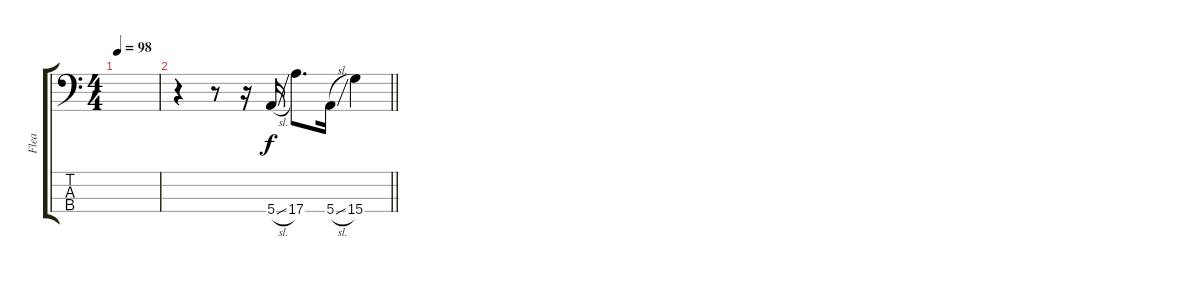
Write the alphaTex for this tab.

\track ("Flea" "Flea") {instrument electricbassfinger}
\staff {score tabs}
\tuning (G2 D2 A1 E1) {hide}
\ts (4 4)
\tempo 98
\clef f4
\ks c
|
\barLineRight lightlight
r.4 r.8 r.16 5.4{sl}.16{dy f} 17.4.8{d} 5.4{sl}.16 15.4.4
